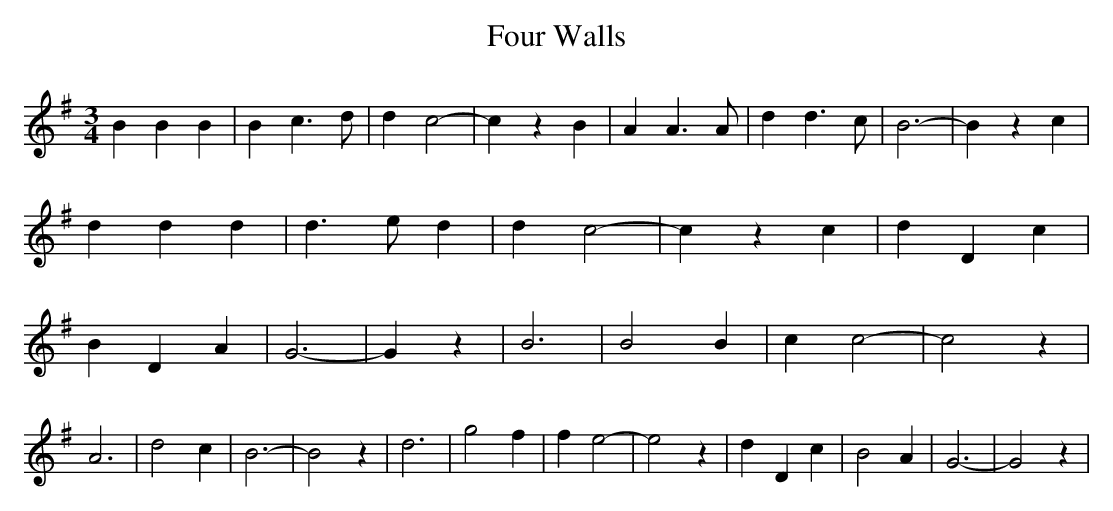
X:1
T:Four Walls
M:3/4
L:1/4
K:G
 B B B| B c3/2 d/2| d c2-| c z B| A A3/2 A/2| d d3/2 c/2| B3-| B z c|\
 d d d| d3/2 e/2 d| d c2-| c z c| d D c| B D A| G3-| G z| B3| B2 B|\
 c c2-| c2 z| A3| d2 c| B3-| B2 z| d3| g2 f| f e2-| e2 z| d- D c| B2 A|\
 G3-| G2 z|
